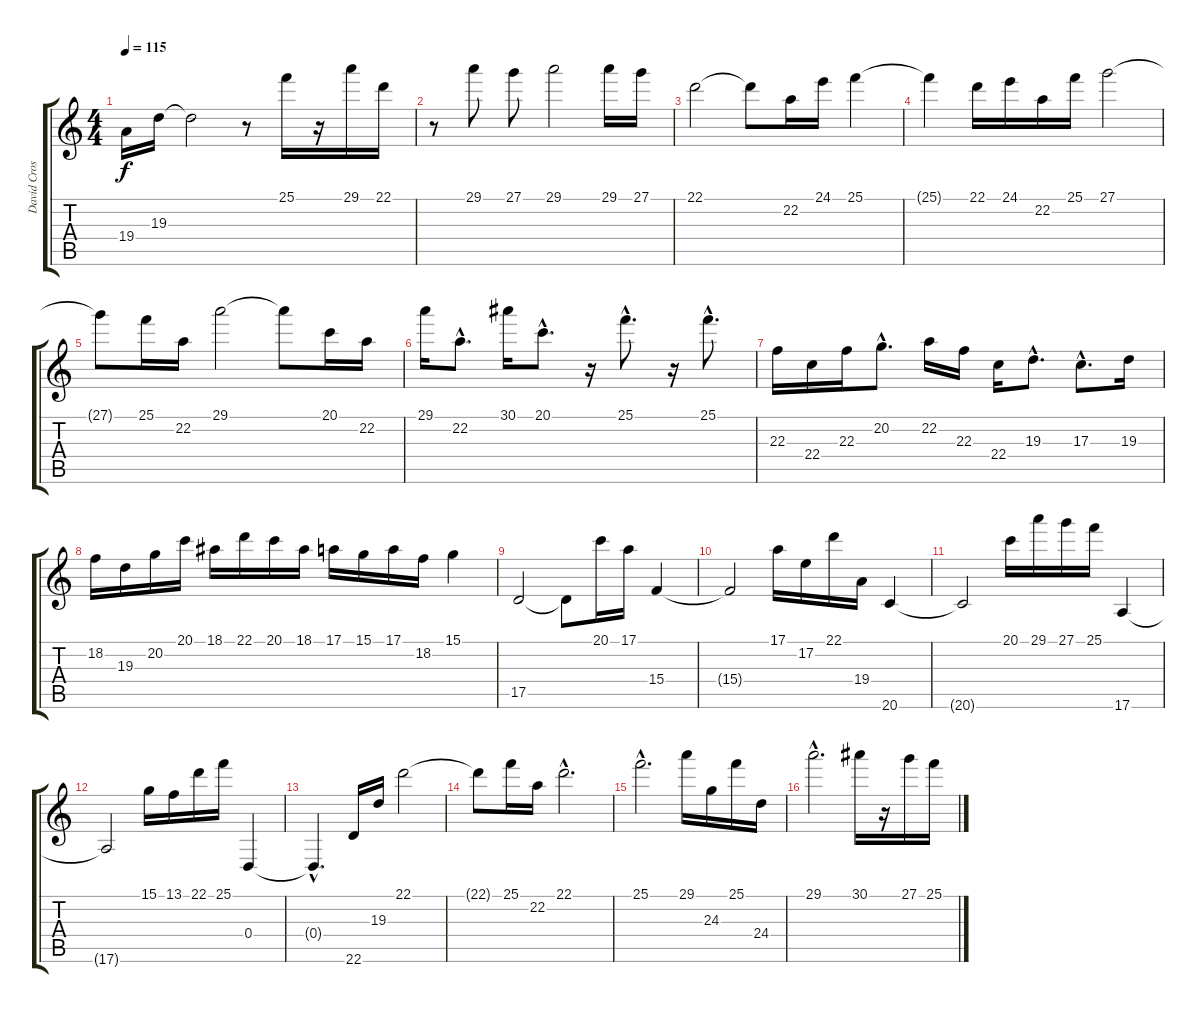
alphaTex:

\track ("David Cross (violin)" "David Cros") {instrument violin}
\staff {score tabs}
\tuning (E4 B3 G3 D3 A2 E2) {hide}
\ts (4 4)
\tempo 115
\clef g2
\ks c
19.4.16{dy f} 19.3.16 19.3{t}.2 r.8 25.1.16 r.16 29.1.16 22.1.16 |
r.8 29.1.8 27.1.8 29.1.2 29.1.16 27.1.16 |
22.1.2 22.1{t}.8 22.2.16 24.1.16 25.1.4 |
25.1{t}.4 22.1.16 24.1.16 22.2.16 25.1.16 27.1.2 |
27.1{t}.8 25.1.16 22.2.16 29.1.2 29.1{t}.8 20.1.16 22.2.16 |
29.1.16 22.2{hac}.8{d} 30.1.16 20.1{hac}.8{d} r.16 25.1{hac}.8{d} r.16 25.1{hac}.8{d} |
22.3.16 22.4.16 22.3.16 20.2{hac}.8{d} 22.2.16 22.3.16 22.4.16 19.3{hac}.8{d} 17.3{hac}.8{d} 19.3.16 |
18.2.16 19.3.16 20.2.16 20.1.16 18.1.16 22.1.16 20.1.16 18.1.16 17.1.16 15.1.16 17.1.16 18.2.16 15.1.4 |
17.5.2 17.5{t}.8 20.1.16 17.1.16 15.4.4 |
15.4{t}.2 17.1.16 17.2.16 22.1.16 19.4.16 20.6.4 |
20.6{t}.2 20.1.16 29.1.16 27.1.16 25.1.16 17.6.4 |
17.6{t}.2 15.1.16 13.1.16 22.1.16 25.1.16 0.4.4 |
0.4{hac t}.4{d} 22.6.16 19.3.16 22.1.2 |
22.1{t}.8 25.1.16 22.2.16 22.1{hac}.2{d} |
25.1{hac}.2{d} 29.1.16 24.3.16 25.1.16 24.4.16 |
29.1{hac}.2{d} 30.1.16 r.16 27.1.16 25.1.16
